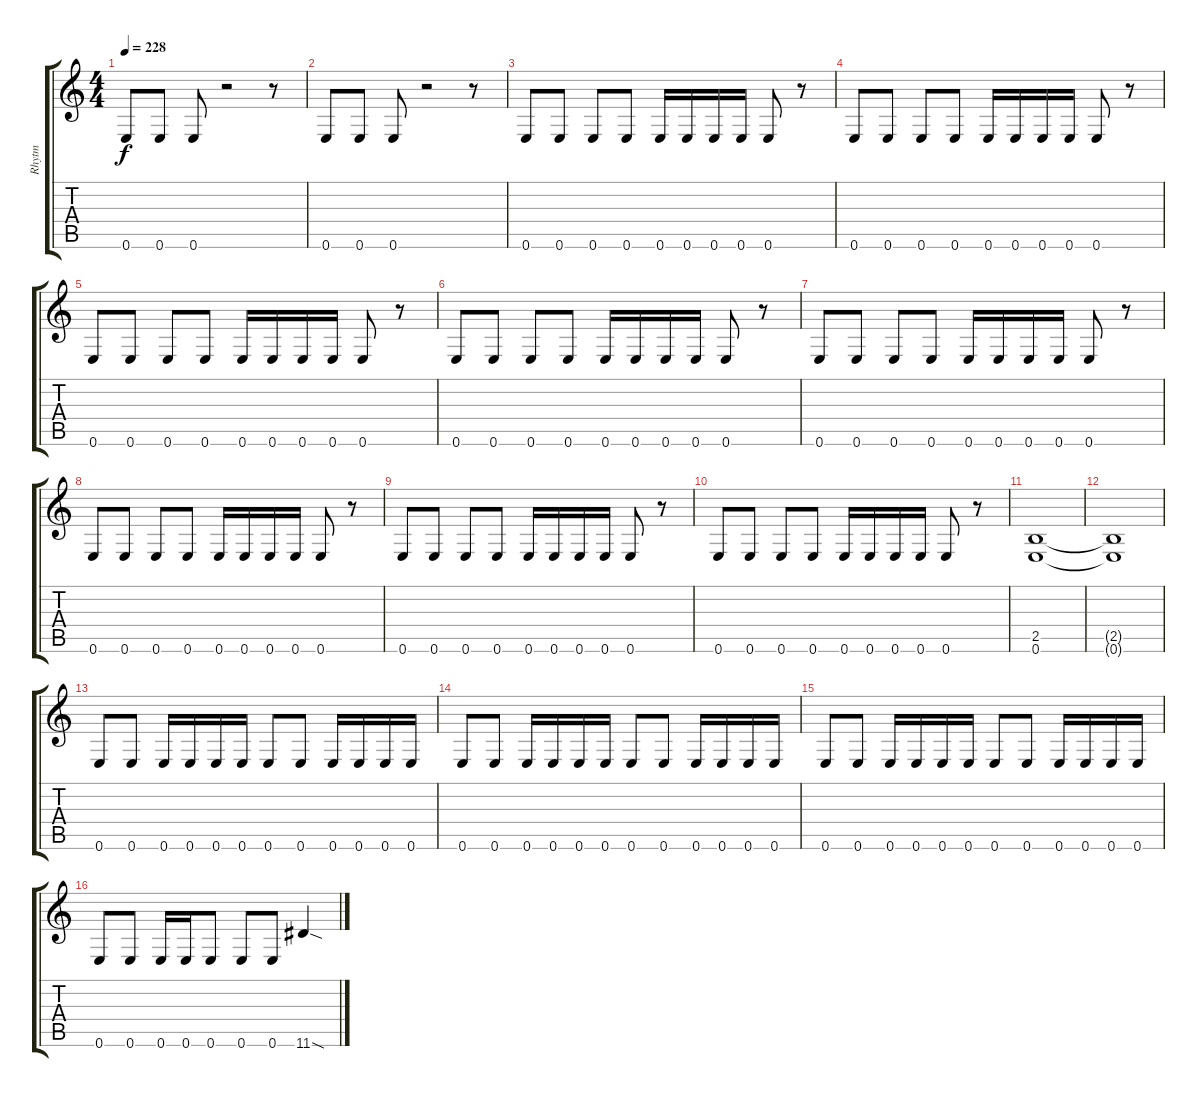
\track ("Rhytm" "Rhytm") {instrument distortionguitar}
\staff {score tabs}
\tuning (E4 B3 G3 D3 A2 E2) {hide}
\ts (4 4)
\tempo 228
\clef g2
\ks c
0.6.8{dy f} 0.6.8 0.6.8 r.2 r.8 |
0.6.8 0.6.8 0.6.8 r.2 r.8 |
0.6.8 0.6.8 0.6.8 0.6.8 0.6.16 0.6.16 0.6.16 0.6.16 0.6.8 r.8 |
0.6.8 0.6.8 0.6.8 0.6.8 0.6.16 0.6.16 0.6.16 0.6.16 0.6.8 r.8 |
0.6.8 0.6.8 0.6.8 0.6.8 0.6.16 0.6.16 0.6.16 0.6.16 0.6.8 r.8 |
0.6.8 0.6.8 0.6.8 0.6.8 0.6.16 0.6.16 0.6.16 0.6.16 0.6.8 r.8 |
0.6.8 0.6.8 0.6.8 0.6.8 0.6.16 0.6.16 0.6.16 0.6.16 0.6.8 r.8 |
0.6.8 0.6.8 0.6.8 0.6.8 0.6.16 0.6.16 0.6.16 0.6.16 0.6.8 r.8 |
0.6.8 0.6.8 0.6.8 0.6.8 0.6.16 0.6.16 0.6.16 0.6.16 0.6.8 r.8 |
0.6.8 0.6.8 0.6.8 0.6.8 0.6.16 0.6.16 0.6.16 0.6.16 0.6.8 r.8 |
(2.5 0.6).1 |
(2.5{t} 0.6{t}).1 |
0.6.8 0.6.8 0.6.16 0.6.16 0.6.16 0.6.16 0.6.8 0.6.8 0.6.16 0.6.16 0.6.16 0.6.16 |
0.6.8 0.6.8 0.6.16 0.6.16 0.6.16 0.6.16 0.6.8 0.6.8 0.6.16 0.6.16 0.6.16 0.6.16 |
0.6.8 0.6.8 0.6.16 0.6.16 0.6.16 0.6.16 0.6.8 0.6.8 0.6.16 0.6.16 0.6.16 0.6.16 |
0.6.8 0.6.8 0.6.16 0.6.16 0.6.8 0.6.8 0.6.8 11.6{sod}.4
